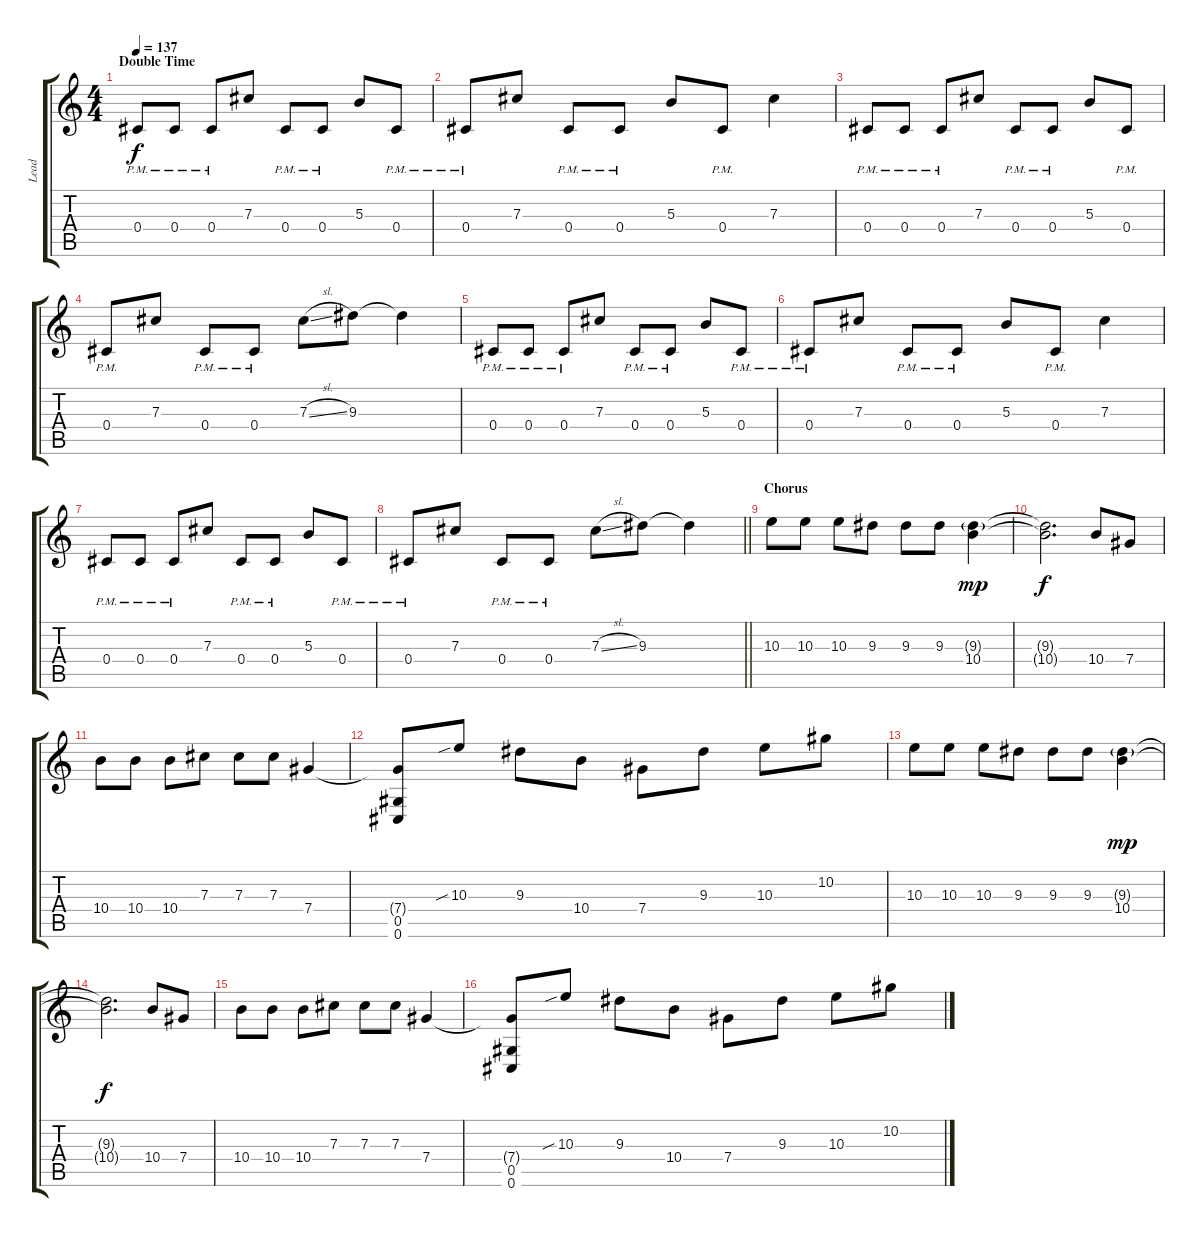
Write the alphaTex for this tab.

\track ("Lead" "Lead") {instrument distortionguitar}
\staff {score tabs}
\tuning (Eb4 Bb3 Gb3 Db3 Ab2 Db2) {hide}
\ts (4 4)
\section ("" "Double Time")
\tempo 137
\clef g2
\ks c
0.4{pm}.8{dy f} 0.4{pm}.8 0.4{pm}.8 7.3.8 0.4{pm}.8 0.4{pm}.8 5.3.8 0.4{pm}.8 |
0.4{pm}.8 7.3.8 0.4{pm}.8 0.4{pm}.8 5.3.8 0.4{pm}.8 7.3.4 |
0.4{pm}.8 0.4{pm}.8 0.4{pm}.8 7.3.8 0.4{pm}.8 0.4{pm}.8 5.3.8 0.4{pm}.8 |
0.4{pm}.8 7.3.8 0.4{pm}.8 0.4{pm}.8 7.3{sl}.8 9.3.8 9.3{t}.4 |
0.4{pm}.8 0.4{pm}.8 0.4{pm}.8 7.3.8 0.4{pm}.8 0.4{pm}.8 5.3.8 0.4{pm}.8 |
0.4{pm}.8 7.3.8 0.4{pm}.8 0.4{pm}.8 5.3.8 0.4{pm}.8 7.3.4 |
0.4{pm}.8 0.4{pm}.8 0.4{pm}.8 7.3.8 0.4{pm}.8 0.4{pm}.8 5.3.8 0.4{pm}.8 |
\barLineRight lightlight
0.4{pm}.8 7.3.8 0.4{pm}.8 0.4{pm}.8 7.3{sl}.8 9.3.8 9.3{t}.4 |
\section ("" "Chorus")
10.3.8 10.3.8 10.3.8 9.3.8 9.3.8 9.3.8 (9.3{g} 10.4).4{dy mp} |
(9.3{t} 10.4{t}).2{d dy f} 10.4.8 7.4.8 |
10.4.8 10.4.8 10.4.8 7.3.8 7.3.8 7.3.8 7.4.4 |
(7.4{t} 0.5 0.6).8 10.3{sib}.8 9.3.8 10.4.8 7.4.8 9.3.8 10.3.8 10.2.8 |
10.3.8 10.3.8 10.3.8 9.3.8 9.3.8 9.3.8 (9.3{g} 10.4).4{dy mp} |
(9.3{t} 10.4{t}).2{d dy f} 10.4.8 7.4.8 |
10.4.8 10.4.8 10.4.8 7.3.8 7.3.8 7.3.8 7.4.4 |
(7.4{t} 0.5 0.6).8 10.3{sib}.8 9.3.8 10.4.8 7.4.8 9.3.8 10.3.8 10.2.8
